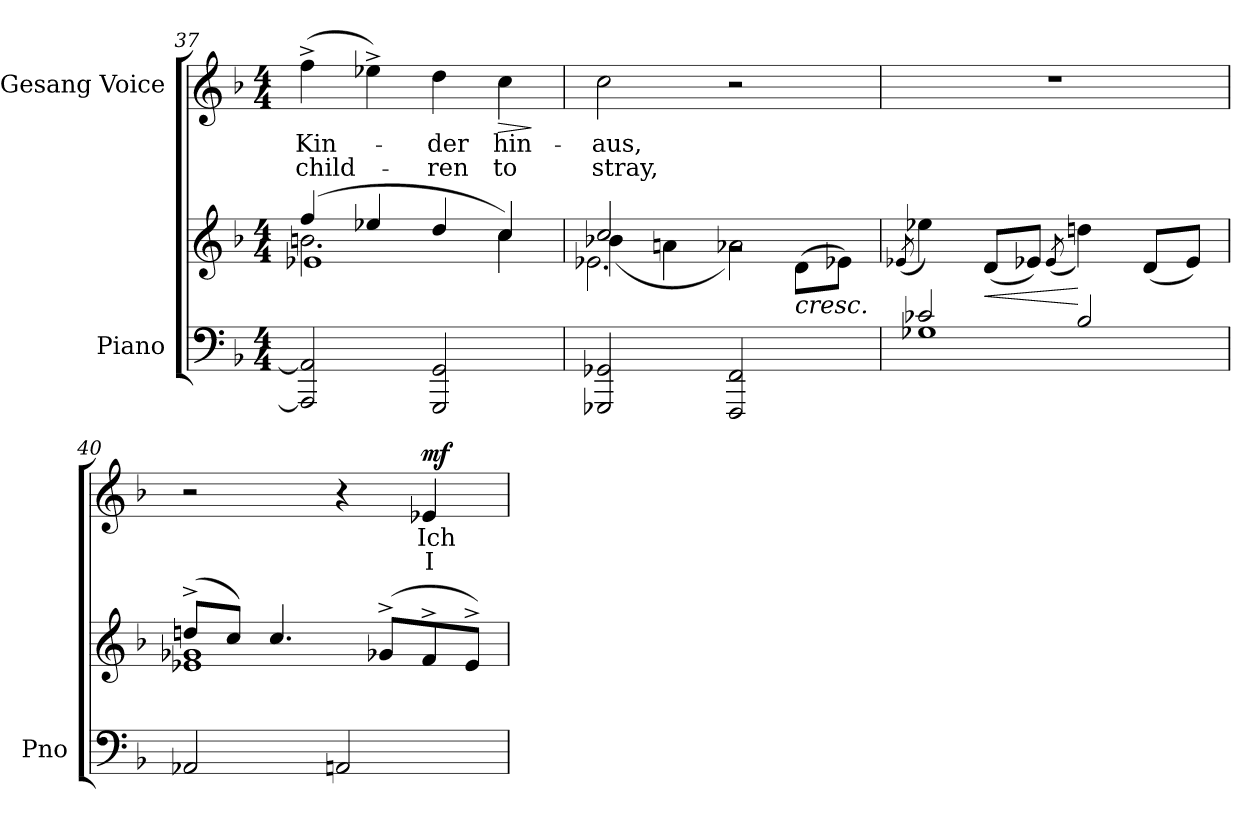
**kern	**kern	**dynam	**kern	**text	**text	**dynam
*part2	*part2	*part2	*part1	*part1	*part1	*part1
*staff3	*staff2	*staff2/3	*staff1	*staff1	*staff1	*staff1
*I"Piano	*	*	*I"Gesang Voice	*	*	*
*I'Pno	*	*	*	*	*	*
*clefF4	*clefG2	*	*clefG2	*	*	*
*k[b-]	*k[b-]	*	*k[b-]	*	*	*
*M4/4	*M4/4	*	*M4/4	*	*	*
=37	=37	=37	=37	=37	=37	=37
*	*^	*	*	*	*	*
*	*	*^	*	*	*	*	*
!	!	!	!	!	!	!LO:LY:b	!LO:LY:b	!
2AAA-/] 2AA-/]	(>4ff/	2.bn\	1e-X	.	(>4ff^\	Kin-	child-	.
.	4ee-X/	.	.	.	4ee-X^\)	.	.	.
!	!	!	!	!	!	!LO:LY:b	!LO:LY:b	!
2GGG/ 2GG/	4dd/	.	.	.	4dd\	-der	-ren	.
!	!	!	!	!	!	!LO:LY:b	!LO:LY:b	!LO:HP:b
.	4cc/)	4cc\	.	.	4cc\	hin-	to	>
*	*v	*v	*v	*	*	*	*	*
.	.	.	.	.	.	]
=38	=38	=38	=38	=38	=38	=38
*	*^	*	*	*	*	*
*	*	*^	*	*	*	*	*
!	!	!	!	!	!	!LO:LY:b	!LO:LY:b	!
2GGG-X/ 2GG-X/	2cc/	(<4b-X\	2.e-X\	.	2cc\	-aus,	stray,	.
.	.	4an\	.	.	.	.	.	.
2FFF/ 2FF/	2rg	2a-X\)	.	.	2r	.	.	.
!	!	!	!	!LO:HP:b	!	!	!	!
.	.	.	(<8d\L	<	.	.	.	.
.	.	.	8e-X\J)	.	.	.	.	.
*	*v	*v	*v	*	*	*	*	*
!!LO:PB:g=z
=39	=39	=39	=39	=39	=39	=39
.	(>8qe-X/	.	.	.	.	.
*^	*	*	*	*	*	*
2c-X/	1G-X	4ee-X\)	.	1r	.	.	.
!	!	!	!LO:HP:b	!	!	!	!
.	.	(<8d/L	<	.	.	.	.
.	.	8e-X/J)	.	.	.	.	.
.	.	(>8qe-/	.	.	.	.	.
2B-/	.	4ddn\)	[	.	.	.	.
.	.	(<8d/L	.	.	.	.	.
.	.	8e-/J)	.	.	.	.	.
*v	*v	*	*	*	*	*	*
.	.	[	.	.	.	.
=40	=40	=40	=40	=40	=40	=40
*	*^	*	*	*	*	*
2AA-X/	(>8ddn^/L	1e-X 1g-X	.	2r	.	.	.
.	8cc/J)	.	.	.	.	.	.
.	4.cc/	.	.	.	.	.	.
2AAn/	.	.	.	4r	.	.	.
.	(>8g-X^/L	.	.	.	.	.	.
!	!	!	!	!	!LO:LY:b	!LO:LY:b	!LO:DY:a
.	8f^/	.	.	4e-X/	Ich	I	mf
.	8e-^/J)	.	.	.	.	.	.
*	*v	*v	*	*	*	*	*
=	=	=	=	=	=	=
*-	*-	*-	*-	*-	*-	*-
